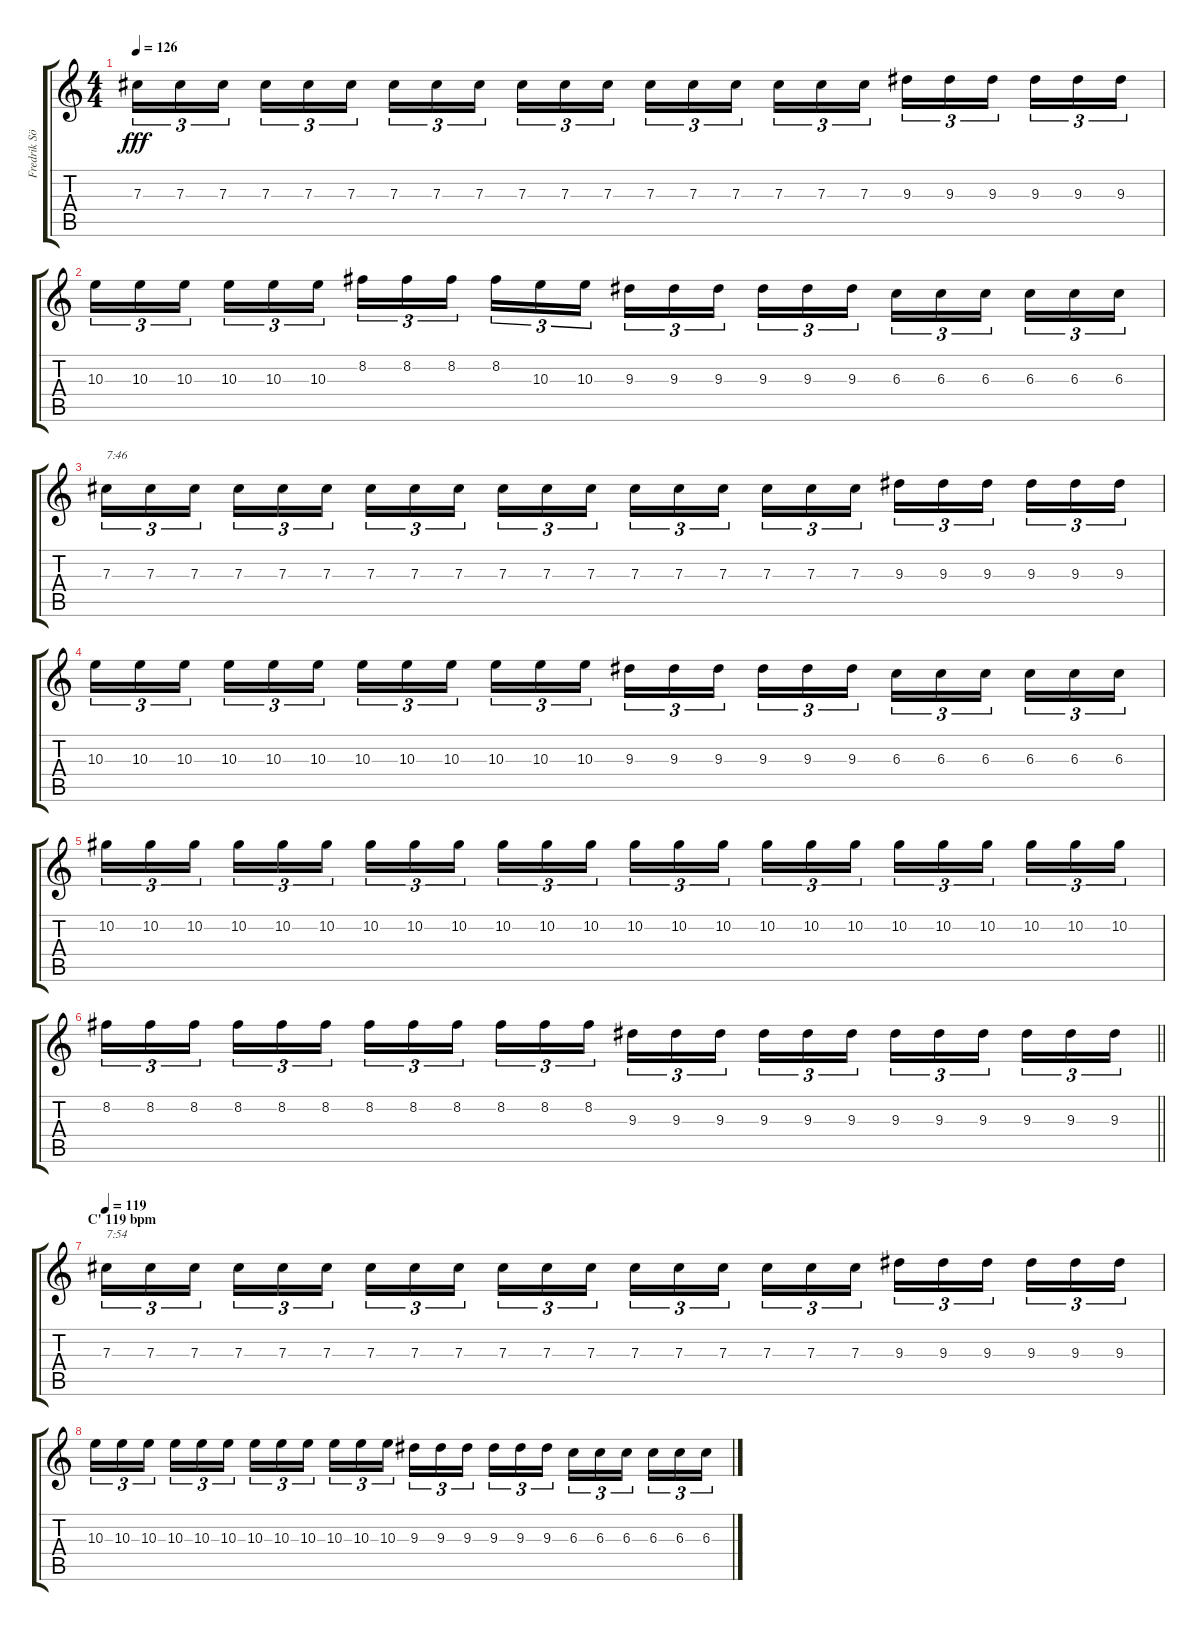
\track ("Fredrik Söderberg (D# Tuning)" "Fredrik Sö") {instrument distortionguitar}
\staff {score tabs}
\tuning (Eb4 Bb3 Gb3 Db3 Ab2 Eb2) {hide}
\ts (4 4)
\tempo 126
\clef g2
\ks c
7.3.16{tu (3 2) dy fff} 7.3.16{tu (3 2)} 7.3.16{tu (3 2) beam splitsecondary} 7.3.16{tu (3 2)} 7.3.16{tu (3 2)} 7.3.16{tu (3 2)} 7.3.16{tu (3 2)} 7.3.16{tu (3 2)} 7.3.16{tu (3 2) beam splitsecondary} 7.3.16{tu (3 2)} 7.3.16{tu (3 2)} 7.3.16{tu (3 2)} 7.3.16{tu (3 2)} 7.3.16{tu (3 2)} 7.3.16{tu (3 2) beam splitsecondary} 7.3.16{tu (3 2)} 7.3.16{tu (3 2)} 7.3.16{tu (3 2)} 9.3.16{tu (3 2)} 9.3.16{tu (3 2)} 9.3.16{tu (3 2) beam splitsecondary} 9.3.16{tu (3 2)} 9.3.16{tu (3 2)} 9.3.16{tu (3 2)} |
10.3.16{tu (3 2)} 10.3.16{tu (3 2)} 10.3.16{tu (3 2) beam splitsecondary} 10.3.16{tu (3 2)} 10.3.16{tu (3 2)} 10.3.16{tu (3 2)} 8.2.16{tu (3 2)} 8.2.16{tu (3 2)} 8.2.16{tu (3 2) beam splitsecondary} 8.2.16{tu (3 2)} 10.3.16{tu (3 2)} 10.3.16{tu (3 2)} 9.3.16{tu (3 2)} 9.3.16{tu (3 2)} 9.3.16{tu (3 2) beam splitsecondary} 9.3.16{tu (3 2)} 9.3.16{tu (3 2)} 9.3.16{tu (3 2)} 6.3.16{tu (3 2)} 6.3.16{tu (3 2)} 6.3.16{tu (3 2) beam splitsecondary} 6.3.16{tu (3 2)} 6.3.16{tu (3 2)} 6.3.16{tu (3 2)} |
7.3.16{tu (3 2) txt "7:46"} 7.3.16{tu (3 2)} 7.3.16{tu (3 2) beam splitsecondary} 7.3.16{tu (3 2)} 7.3.16{tu (3 2)} 7.3.16{tu (3 2)} 7.3.16{tu (3 2)} 7.3.16{tu (3 2)} 7.3.16{tu (3 2) beam splitsecondary} 7.3.16{tu (3 2)} 7.3.16{tu (3 2)} 7.3.16{tu (3 2)} 7.3.16{tu (3 2)} 7.3.16{tu (3 2)} 7.3.16{tu (3 2) beam splitsecondary} 7.3.16{tu (3 2)} 7.3.16{tu (3 2)} 7.3.16{tu (3 2)} 9.3.16{tu (3 2)} 9.3.16{tu (3 2)} 9.3.16{tu (3 2) beam splitsecondary} 9.3.16{tu (3 2)} 9.3.16{tu (3 2)} 9.3.16{tu (3 2)} |
10.3.16{tu (3 2)} 10.3.16{tu (3 2)} 10.3.16{tu (3 2) beam splitsecondary} 10.3.16{tu (3 2)} 10.3.16{tu (3 2)} 10.3.16{tu (3 2)} 10.3.16{tu (3 2)} 10.3.16{tu (3 2)} 10.3.16{tu (3 2) beam splitsecondary} 10.3.16{tu (3 2)} 10.3.16{tu (3 2)} 10.3.16{tu (3 2)} 9.3.16{tu (3 2)} 9.3.16{tu (3 2)} 9.3.16{tu (3 2) beam splitsecondary} 9.3.16{tu (3 2)} 9.3.16{tu (3 2)} 9.3.16{tu (3 2)} 6.3.16{tu (3 2)} 6.3.16{tu (3 2)} 6.3.16{tu (3 2) beam splitsecondary} 6.3.16{tu (3 2)} 6.3.16{tu (3 2)} 6.3.16{tu (3 2)} |
10.2.16{tu (3 2)} 10.2.16{tu (3 2)} 10.2.16{tu (3 2) beam splitsecondary} 10.2.16{tu (3 2)} 10.2.16{tu (3 2)} 10.2.16{tu (3 2)} 10.2.16{tu (3 2)} 10.2.16{tu (3 2)} 10.2.16{tu (3 2) beam splitsecondary} 10.2.16{tu (3 2)} 10.2.16{tu (3 2)} 10.2.16{tu (3 2)} 10.2.16{tu (3 2)} 10.2.16{tu (3 2)} 10.2.16{tu (3 2) beam splitsecondary} 10.2.16{tu (3 2)} 10.2.16{tu (3 2)} 10.2.16{tu (3 2)} 10.2.16{tu (3 2)} 10.2.16{tu (3 2)} 10.2.16{tu (3 2) beam splitsecondary} 10.2.16{tu (3 2)} 10.2.16{tu (3 2)} 10.2.16{tu (3 2)} |
\barLineRight lightlight
8.2.16{tu (3 2)} 8.2.16{tu (3 2)} 8.2.16{tu (3 2) beam splitsecondary} 8.2.16{tu (3 2)} 8.2.16{tu (3 2)} 8.2.16{tu (3 2)} 8.2.16{tu (3 2)} 8.2.16{tu (3 2)} 8.2.16{tu (3 2) beam splitsecondary} 8.2.16{tu (3 2)} 8.2.16{tu (3 2)} 8.2.16{tu (3 2)} 9.3.16{tu (3 2)} 9.3.16{tu (3 2)} 9.3.16{tu (3 2) beam splitsecondary} 9.3.16{tu (3 2)} 9.3.16{tu (3 2)} 9.3.16{tu (3 2)} 9.3.16{tu (3 2)} 9.3.16{tu (3 2)} 9.3.16{tu (3 2) beam splitsecondary} 9.3.16{tu (3 2)} 9.3.16{tu (3 2)} 9.3.16{tu (3 2)} |
\section ("" "C' 119 bpm")
\tempo 119
7.3.16{tu (3 2) txt "7:54"} 7.3.16{tu (3 2)} 7.3.16{tu (3 2) beam splitsecondary} 7.3.16{tu (3 2)} 7.3.16{tu (3 2)} 7.3.16{tu (3 2)} 7.3.16{tu (3 2)} 7.3.16{tu (3 2)} 7.3.16{tu (3 2) beam splitsecondary} 7.3.16{tu (3 2)} 7.3.16{tu (3 2)} 7.3.16{tu (3 2)} 7.3.16{tu (3 2)} 7.3.16{tu (3 2)} 7.3.16{tu (3 2) beam splitsecondary} 7.3.16{tu (3 2)} 7.3.16{tu (3 2)} 7.3.16{tu (3 2)} 9.3.16{tu (3 2)} 9.3.16{tu (3 2)} 9.3.16{tu (3 2) beam splitsecondary} 9.3.16{tu (3 2)} 9.3.16{tu (3 2)} 9.3.16{tu (3 2)} |
10.3.16{tu (3 2)} 10.3.16{tu (3 2)} 10.3.16{tu (3 2) beam splitsecondary} 10.3.16{tu (3 2)} 10.3.16{tu (3 2)} 10.3.16{tu (3 2)} 10.3.16{tu (3 2)} 10.3.16{tu (3 2)} 10.3.16{tu (3 2) beam splitsecondary} 10.3.16{tu (3 2)} 10.3.16{tu (3 2)} 10.3.16{tu (3 2)} 9.3.16{tu (3 2)} 9.3.16{tu (3 2)} 9.3.16{tu (3 2) beam splitsecondary} 9.3.16{tu (3 2)} 9.3.16{tu (3 2)} 9.3.16{tu (3 2)} 6.3.16{tu (3 2)} 6.3.16{tu (3 2)} 6.3.16{tu (3 2) beam splitsecondary} 6.3.16{tu (3 2)} 6.3.16{tu (3 2)} 6.3.16{tu (3 2)}
